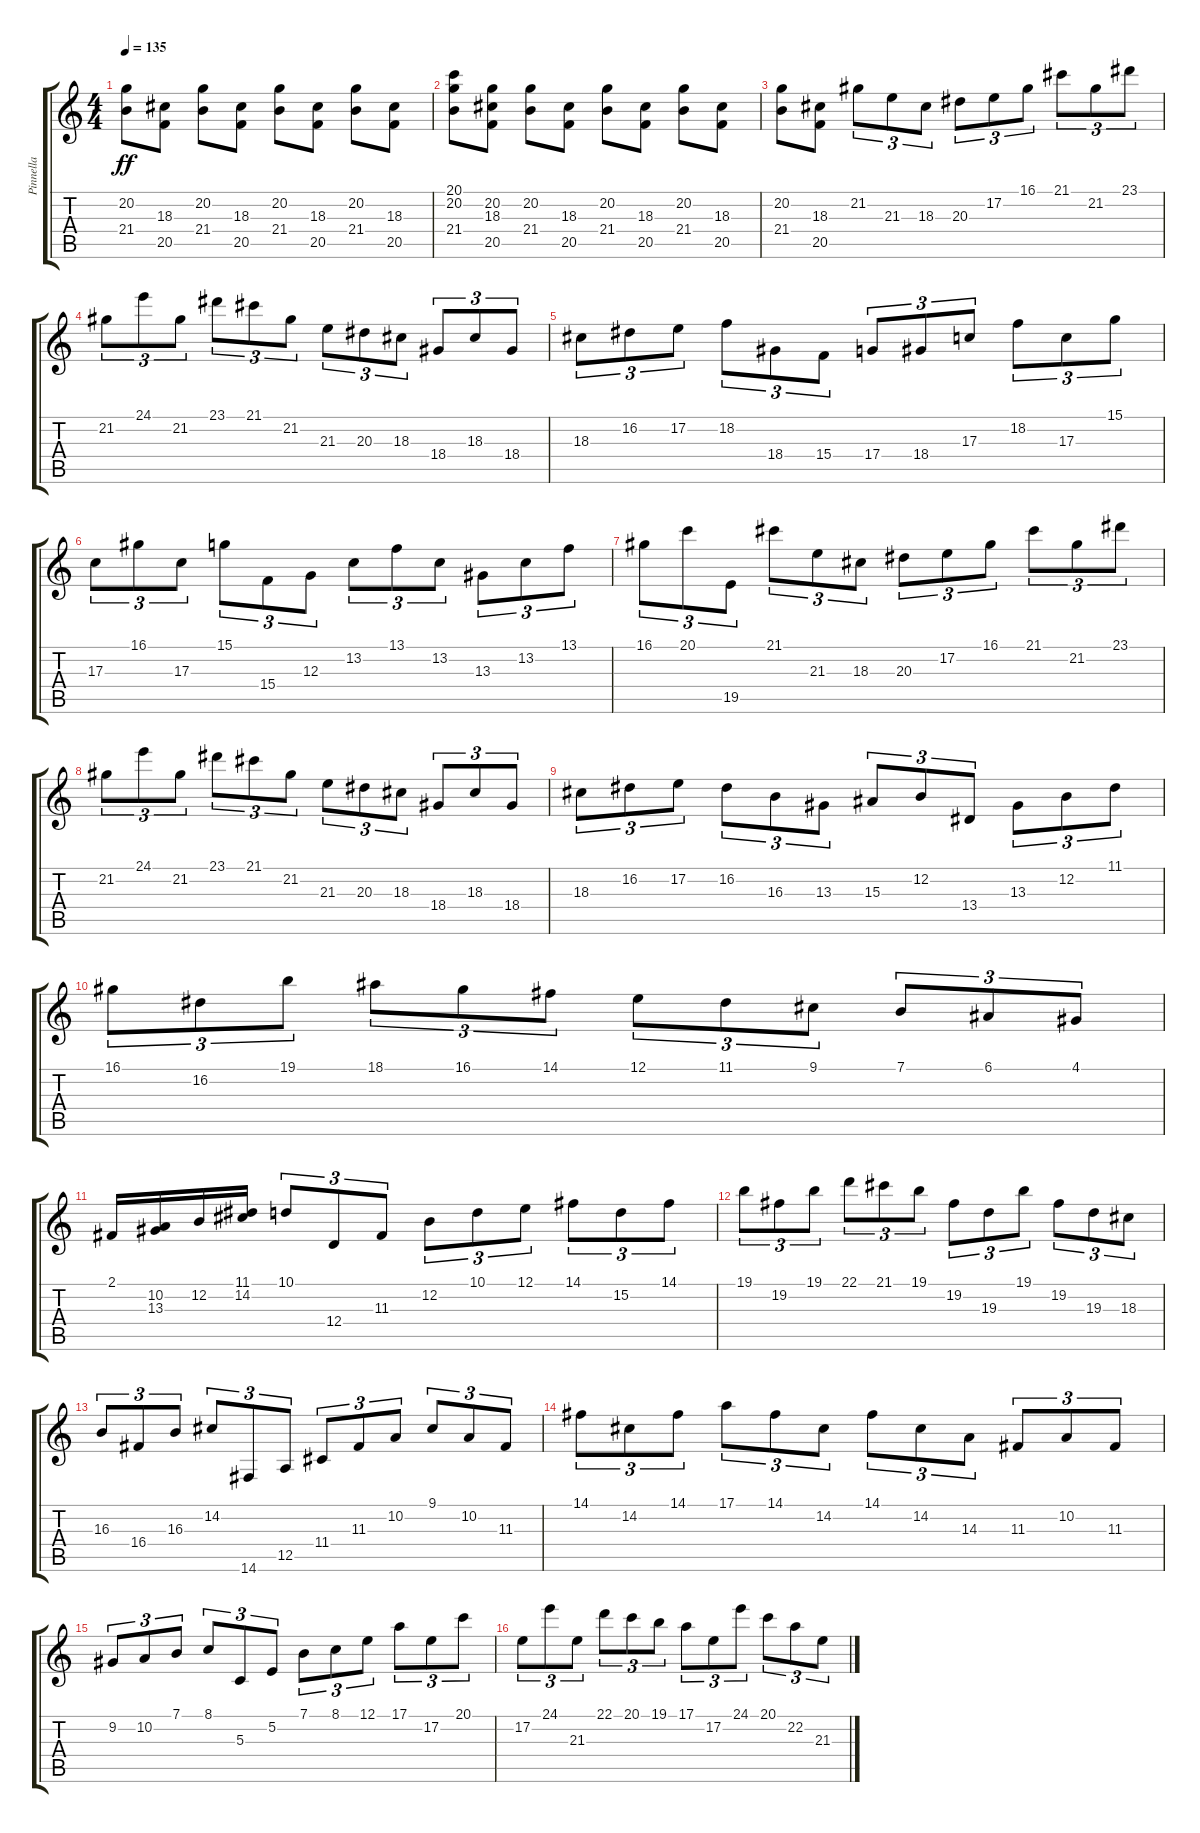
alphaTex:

\track ("Pinnella" "Pinnella") {instrument brightacousticpiano}
\staff {score tabs}
\tuning (E4 B3 G3 D3 A2 E2) {hide}
\ts (4 4)
\tempo 135
\clef g2
\ks c
(20.2 21.4).8{dy ff} (18.3 20.5).8 (20.2 21.4).8 (18.3 20.5).8 (20.2 21.4).8 (18.3 20.5).8 (20.2 21.4).8 (18.3 20.5).8 |
(20.1 20.2 21.4).8 (20.2 18.3 20.5).8 (20.2 21.4).8 (18.3 20.5).8 (20.2 21.4).8 (18.3 20.5).8 (20.2 21.4).8 (18.3 20.5).8 |
(20.2 21.4).8 (18.3 20.5).8 21.2.8{tu (3 2)} 21.3.8{tu (3 2)} 18.3.8{tu (3 2)} 20.3.8{tu (3 2)} 17.2.8{tu (3 2)} 16.1.8{tu (3 2)} 21.1.8{tu (3 2)} 21.2.8{tu (3 2)} 23.1.8{tu (3 2)} |
21.2.8{tu (3 2)} 24.1.8{tu (3 2)} 21.2.8{tu (3 2)} 23.1.8{tu (3 2)} 21.1.8{tu (3 2)} 21.2.8{tu (3 2)} 21.3.8{tu (3 2)} 20.3.8{tu (3 2)} 18.3.8{tu (3 2)} 18.4.8{tu (3 2)} 18.3.8{tu (3 2)} 18.4.8{tu (3 2)} |
18.3.8{tu (3 2)} 16.2.8{tu (3 2)} 17.2.8{tu (3 2)} 18.2.8{tu (3 2)} 18.4.8{tu (3 2)} 15.4.8{tu (3 2)} 17.4.8{tu (3 2)} 18.4.8{tu (3 2)} 17.3.8{tu (3 2)} 18.2.8{tu (3 2)} 17.3.8{tu (3 2)} 15.1.8{tu (3 2)} |
17.3.8{tu (3 2)} 16.1.8{tu (3 2)} 17.3.8{tu (3 2)} 15.1.8{tu (3 2)} 15.4.8{tu (3 2)} 12.3.8{tu (3 2)} 13.2.8{tu (3 2)} 13.1.8{tu (3 2)} 13.2.8{tu (3 2)} 13.3.8{tu (3 2)} 13.2.8{tu (3 2)} 13.1.8{tu (3 2)} |
16.1.8{tu (3 2)} 20.1.8{tu (3 2)} 19.5.8{tu (3 2)} 21.1.8{tu (3 2)} 21.3.8{tu (3 2)} 18.3.8{tu (3 2)} 20.3.8{tu (3 2)} 17.2.8{tu (3 2)} 16.1.8{tu (3 2)} 21.1.8{tu (3 2)} 21.2.8{tu (3 2)} 23.1.8{tu (3 2)} |
21.2.8{tu (3 2)} 24.1.8{tu (3 2)} 21.2.8{tu (3 2)} 23.1.8{tu (3 2)} 21.1.8{tu (3 2)} 21.2.8{tu (3 2)} 21.3.8{tu (3 2)} 20.3.8{tu (3 2)} 18.3.8{tu (3 2)} 18.4.8{tu (3 2)} 18.3.8{tu (3 2)} 18.4.8{tu (3 2)} |
18.3.8{tu (3 2)} 16.2.8{tu (3 2)} 17.2.8{tu (3 2)} 16.2.8{tu (3 2)} 16.3.8{tu (3 2)} 13.3.8{tu (3 2)} 15.3.8{tu (3 2)} 12.2.8{tu (3 2)} 13.4.8{tu (3 2)} 13.3.8{tu (3 2)} 12.2.8{tu (3 2)} 11.1.8{tu (3 2)} |
16.1.8{tu (3 2)} 16.2.8{tu (3 2)} 19.1.8{tu (3 2)} 18.1.8{tu (3 2)} 16.1.8{tu (3 2)} 14.1.8{tu (3 2)} 12.1.8{tu (3 2)} 11.1.8{tu (3 2)} 9.1.8{tu (3 2)} 7.1.8{tu (3 2)} 6.1.8{tu (3 2)} 4.1.8{tu (3 2)} |
2.1.16 (10.2 13.3).16 12.2.16 (11.1 14.2).16 10.1.8{tu (3 2)} 12.4.8{tu (3 2)} 11.3.8{tu (3 2)} 12.2.8{tu (3 2)} 10.1.8{tu (3 2)} 12.1.8{tu (3 2)} 14.1.8{tu (3 2)} 15.2.8{tu (3 2)} 14.1.8{tu (3 2)} |
19.1.8{tu (3 2)} 19.2.8{tu (3 2)} 19.1.8{tu (3 2)} 22.1.8{tu (3 2)} 21.1.8{tu (3 2)} 19.1.8{tu (3 2)} 19.2.8{tu (3 2)} 19.3.8{tu (3 2)} 19.1.8{tu (3 2)} 19.2.8{tu (3 2)} 19.3.8{tu (3 2)} 18.3.8{tu (3 2)} |
16.3.8{tu (3 2)} 16.4.8{tu (3 2)} 16.3.8{tu (3 2)} 14.2.8{tu (3 2)} 14.6.8{tu (3 2)} 12.5.8{tu (3 2)} 11.4.8{tu (3 2)} 11.3.8{tu (3 2)} 10.2.8{tu (3 2)} 9.1.8{tu (3 2)} 10.2.8{tu (3 2)} 11.3.8{tu (3 2)} |
14.1.8{tu (3 2)} 14.2.8{tu (3 2)} 14.1.8{tu (3 2)} 17.1.8{tu (3 2)} 14.1.8{tu (3 2)} 14.2.8{tu (3 2)} 14.1.8{tu (3 2)} 14.2.8{tu (3 2)} 14.3.8{tu (3 2)} 11.3.8{tu (3 2)} 10.2.8{tu (3 2)} 11.3.8{tu (3 2)} |
9.2.8{tu (3 2)} 10.2.8{tu (3 2)} 7.1.8{tu (3 2)} 8.1.8{tu (3 2)} 5.3.8{tu (3 2)} 5.2.8{tu (3 2)} 7.1.8{tu (3 2)} 8.1.8{tu (3 2)} 12.1.8{tu (3 2)} 17.1.8{tu (3 2)} 17.2.8{tu (3 2)} 20.1.8{tu (3 2)} |
17.2.8{tu (3 2)} 24.1.8{tu (3 2)} 21.3.8{tu (3 2)} 22.1.8{tu (3 2)} 20.1.8{tu (3 2)} 19.1.8{tu (3 2)} 17.1.8{tu (3 2)} 17.2.8{tu (3 2)} 24.1.8{tu (3 2)} 20.1.8{tu (3 2)} 22.2.8{tu (3 2)} 21.3.8{tu (3 2)}
